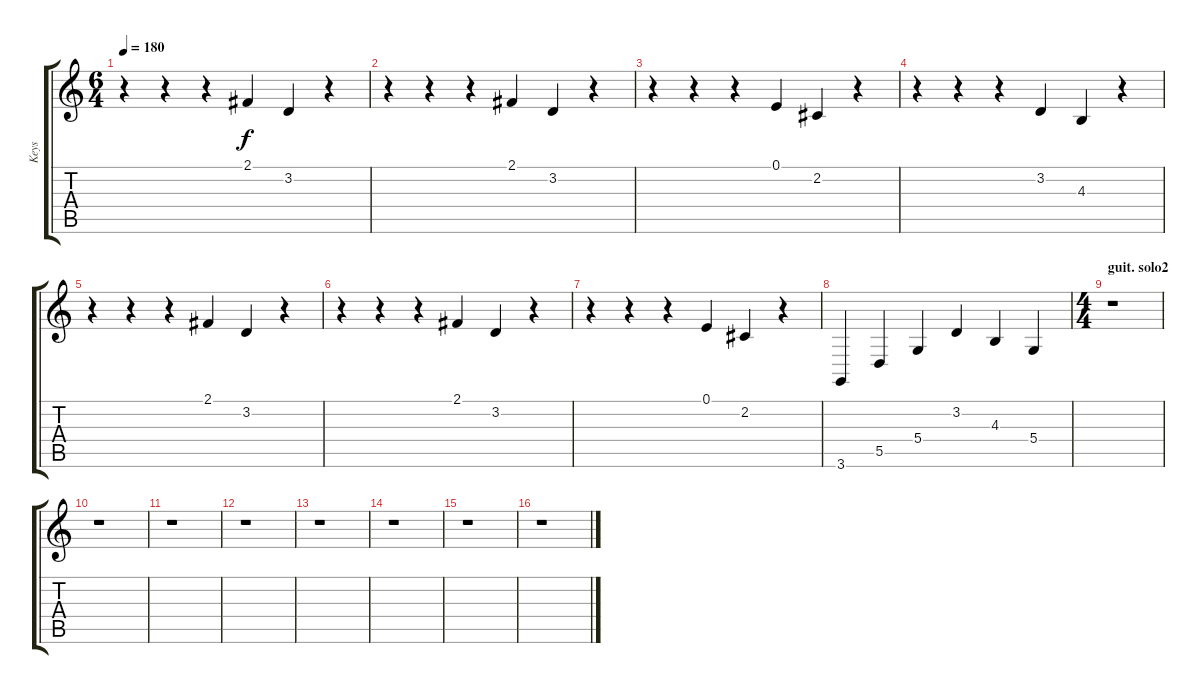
\track ("Keys" "Keys") {instrument lead2sawtooth}
\staff {score tabs}
\tuning (E4 B3 G3 D3 A2 E2) {hide}
\ts (6 4)
\tempo 180
\clef g2
\ks c
r.4{dy f} r.4 r.4 2.1.4 3.2.4 r.4 |
r.4 r.4 r.4 2.1.4 3.2.4 r.4 |
r.4 r.4 r.4 0.1.4 2.2.4 r.4 |
r.4 r.4 r.4 3.2.4 4.3.4 r.4 |
r.4 r.4 r.4 2.1.4 3.2.4 r.4 |
r.4 r.4 r.4 2.1.4 3.2.4 r.4 |
r.4 r.4 r.4 0.1.4 2.2.4 r.4 |
3.6.4{volume 14 instrument electricguitarclean} 5.5.4 5.4.4 3.2.4 4.3.4 5.4.4 |
\ts (4 4)
\section ("" "guit. solo2")
r.1{volume 10 instrument lead2sawtooth} |
r.1 |
r.1 |
r.1 |
r.1 |
r.1 |
r.1 |
r.1
